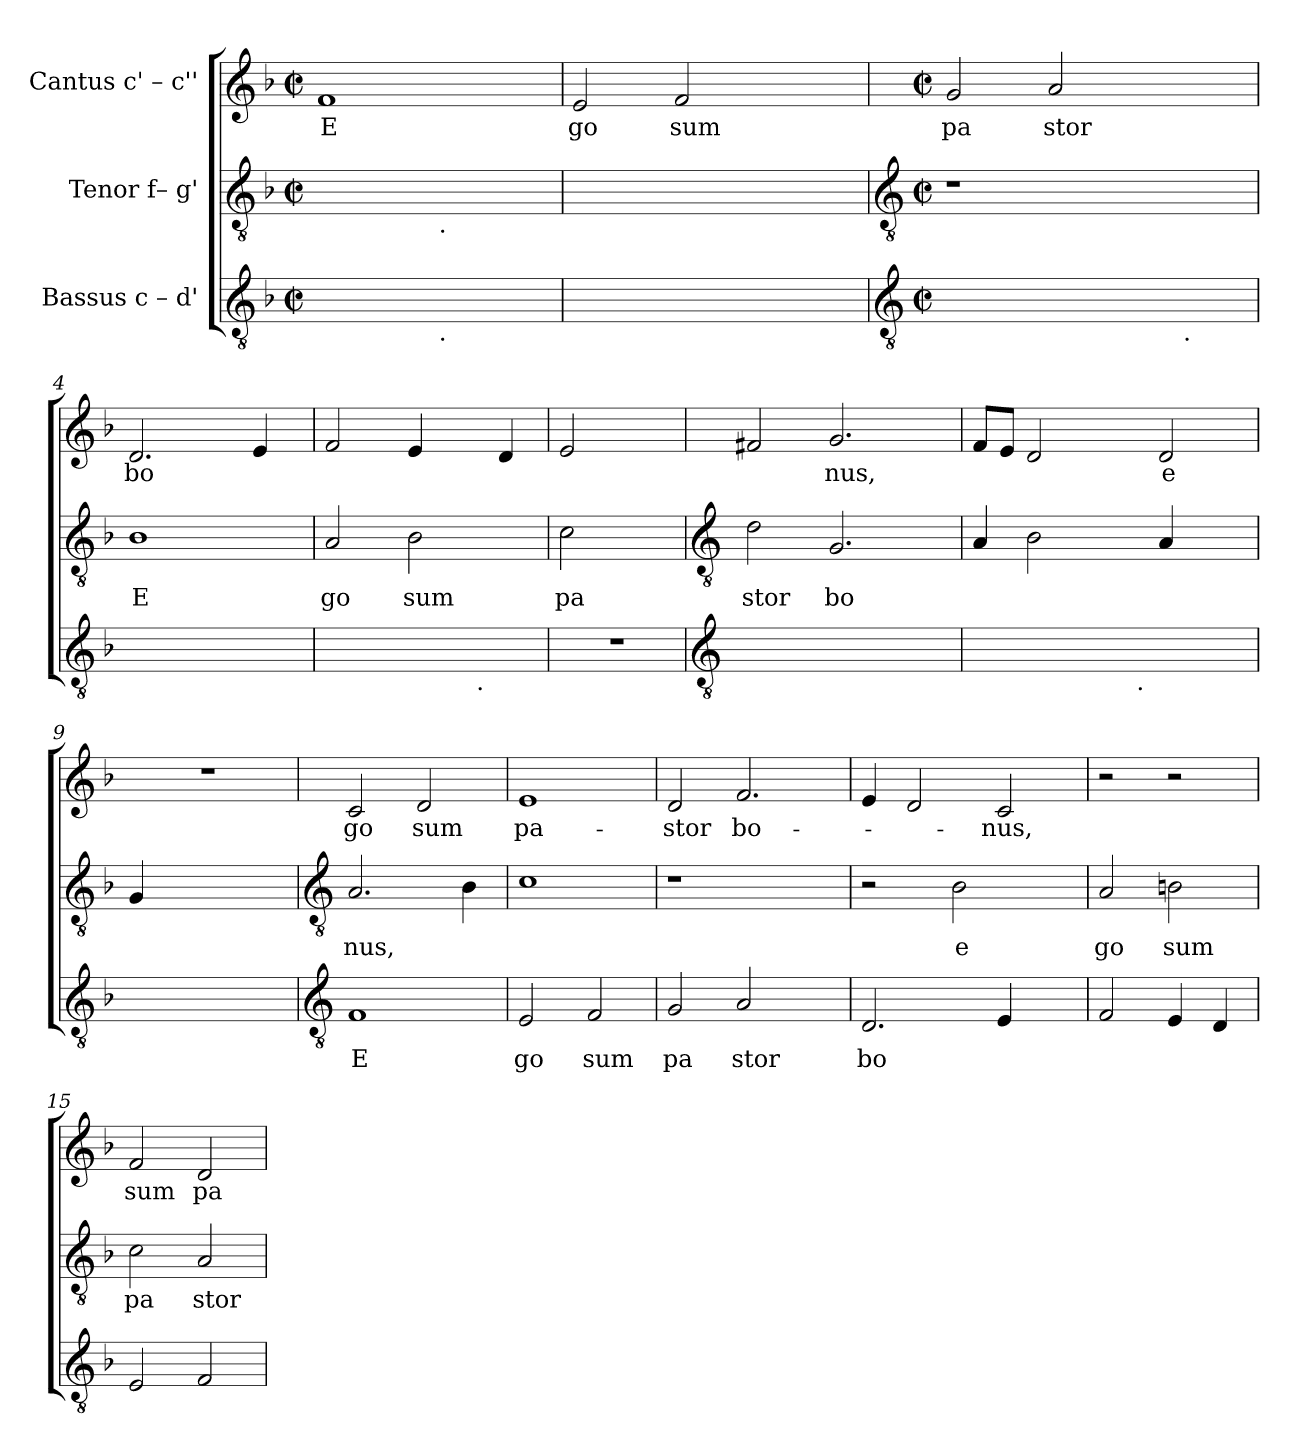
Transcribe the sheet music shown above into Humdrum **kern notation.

**kern	**text	**kern	**text	**kern	**text
*part3	*part3	*part2	*part2	*part1	*part1
*staff3	*staff3	*staff2	*staff2	*staff1	*staff1
*I"Bassus  c – d'	*	*I"Tenor  f– g'	*	*I"Cantus  c' – c''	*
*clefGv2	*	*clefGv2	*	*clefG2	*
*k[b-]	*	*k[b-]	*	*k[b-]	*
*F:	*	*F:	*	*F:	*
*M2/2	*	*M2/2	*	*M2/2	*
*met(c|)	*	*met(c|)	*	*met(c|)	*
=1	=1	=1	=1	=1	=1
!	!	!	!	!	!LO:LY:b
4ryy	.	4ryy	.	1f	E
4ryy	.	4ryy	.	.	.
64ryy	.	64ryy	.	.	.
64ryy	.	64ryy	.	.	.
!	!	!LO:TX:b:t=.	!	!	!
!LO:TX:b:t=.	!	!	!	!	!
64ryy	.	64ryy	.	.	.
4ryy	.	4ryy	.	.	.
4ryy	.	4ryy	.	.	.
.	.	.	.	32.ryy	.
=2	=2	=2	=2	=2	=2
!	!	!	!	!	!LO:LY:b
4ryy	.	4ryy	.	2e/	go
4ryy	.	4ryy	.	.	.
!	!	!	!	!	!LO:LY:b
4ryy	.	4ryy	.	2f/	sum
64ryy	.	64ryy	.	.	.
64ryy	.	64ryy	.	.	.
64ryy	.	64ryy	.	.	.
64ryy	.	64ryy	.	.	.
64ryy	.	64ryy	.	.	.
64ryy	.	64ryy	.	.	.
64ryy	.	64ryy	.	.	.
64ryy	.	64ryy	.	.	.
64ryy	.	64ryy	.	.	.
64ryy	.	64ryy	.	.	.
64ryy	.	64ryy	.	.	.
64ryy	.	64ryy	.	.	.
64ryy	.	64ryy	.	.	.
32.ryy	.	32.ryy	.	.	.
!!LO:LB:g=z
=3	=3	=3	=3	=3	=3
*clefGv2	*	*clefGv2	*	*	*
*M2/2	*	*M2/2	*	*M2/2	*
*met(c|)	*	*met(c|)	*	*met(c|)	*
!	!	!	!	!	!LO:LY:b
4ryy	.	1r	.	2g/	pa
4ryy	.	.	.	.	.
!	!	!	!	!	!LO:LY:b
4ryy	.	.	.	2a/	stor
32ryy	.	.	.	.	.
32ryy	.	.	.	.	.
32ryy	.	.	.	.	.
32ryy	.	.	.	.	.
32ryy	.	.	.	.	.
32ryy	.	.	.	.	.
!LO:TX:b:t=.	!	!	!	!	!
32ryy	.	.	.	.	.
4ryy	.	.	.	.	.
.	.	8..ryy	.	8..ryy	.
=4	=4	=4	=4	=4	=4
!	!	!	!LO:LY:b	!	!LO:LY:b
4ryy	.	1B-	E	2.d/	bo
4ryy	.	.	.	.	.
4ryy	.	.	.	.	.
32ryy	.	.	.	4e/	.
4ryy	.	.	.	.	.
.	.	32ryy	.	32ryy	.
=5	=5	=5	=5	=5	=5
!	!	!	!LO:LY:b	!	!
4ryy	.	2A/	go	2f/	.
4ryy	.	.	.	.	.
!	!	!	!LO:LY:b	!	!
32ryy	.	2B-\	sum	4e/	.
32ryy	.	.	.	.	.
32ryy	.	.	.	.	.
32ryy	.	.	.	.	.
32ryy	.	.	.	.	.
32ryy	.	.	.	.	.
!LO:TX:b:t=.	!	!	!	!	!
32ryy	.	.	.	.	.
4ryy	.	.	.	.	.
.	.	.	.	4d/	.
32ryy	.	.	.	.	.
=6	=6	=6	=6	=6	=6
!	!	!	!LO:LY:b	!	!
1r	.	2c\	pa	2e/	.
.	.	2ryy	.	2ryy	.
!!LO:LB:g=z
=7	=7	=7	=7	=7	=7
*clefGv2	*	*clefGv2	*	*	*
!	!	!	!LO:LY:b	!	!
4ryy	.	2d\	stor	2f#X/	.
4ryy	.	.	.	.	.
!	!	!	!LO:LY:b	!	!LO:LY:b
4ryy	.	2.G/	bo	2.g/	nus,
32ryy	.	.	.	.	.
4ryy	.	.	.	.	.
8..ryy	.	.	.	.	.
=8A	=8A	=8A	=8A	=8A	=8A
4ryy	.	4A/	.	8f/L	.
.	.	.	.	8e/J	.
4ryy	.	2B-\	.	2d/	.
32ryy	.	.	.	.	.
32ryy	.	.	.	.	.
32ryy	.	.	.	.	.
32ryy	.	.	.	.	.
32ryy	.	.	.	.	.
32ryy	.	.	.	.	.
!LO:TX:b:t=.	!	!	!	!	!
32ryy	.	.	.	.	.
4ryy	.	.	.	.	.
!	!	!	!	!	!LO:LY:b
.	.	4A/	.	2d/	e
4ryy	.	.	.	.	.
.	.	4ryy	.	.	.
32ryy	.	.	.	.	.
=9A	=9A	=9A	=9A	=9A	=9A
4ryy	.	4G/	.	1r	.
4ryy	.	2.ryy	.	.	.
32ryy	.	.	.	.	.
4...ryy	.	.	.	.	.
!!LO:LB:g=z
=10	=10	=10	=10	=10	=10
*clefGv2	*	*clefGv2	*	*	*
!	!LO:LY:b	!	!LO:LY:b	!	!LO:LY:b
1F	E	2.A/	nus,	2c/	go
!	!	!	!	!	!LO:LY:b
.	.	.	.	2d/	sum
.	.	4B-\	.	.	.
=11	=11	=11	=11	=11	=11
!	!LO:LY:b	!	!	!	!LO:LY:b
2E/	go	1c	.	1e	pa-
!	!LO:LY:b	!	!	!	!
2F/	sum	.	.	.	.
=12	=12	=12	=12	=12	=12
!	!LO:LY:b	!	!	!	!LO:LY:b
2G/	pa	1r	.	2d/	-stor
!	!LO:LY:b	!	!	!	!LO:LY:b
2A/	stor	.	.	2.f/	bo-
4ryy	.	4ryy	.	.	.
=13	=13	=13	=13	=13	=13
!	!LO:LY:b	!	!	!	!
2.D/	bo	2r	.	4e/	.
.	.	.	.	2d/	.
!	!	!	!LO:LY:b	!	!
.	.	2B-\	e	.	.
!	!	!	!	!	!LO:LY:b
4E/	.	.	.	2c/	-nus,
4ryy	.	4ryy	.	.	.
=14	=14	=14	=14	=14	=14
!	!	!	!LO:LY:b	!	!
2F/	.	2A/	go	2r	.
!	!	!	!LO:LY:b	!	!
4E/	.	2Bn\	sum	2r	.
4D/	.	.	.	.	.
=15	=15	=15	=15	=15	=15
!	!	!	!LO:LY:b	!	!LO:LY:b
2E/	.	2c\	pa	2f/	sum
!	!	!	!LO:LY:b	!	!LO:LY:b
2F/	.	2A/	stor	2d/	pa-
=	=	=	=	=	=
*-	*-	*-	*-	*-	*-
